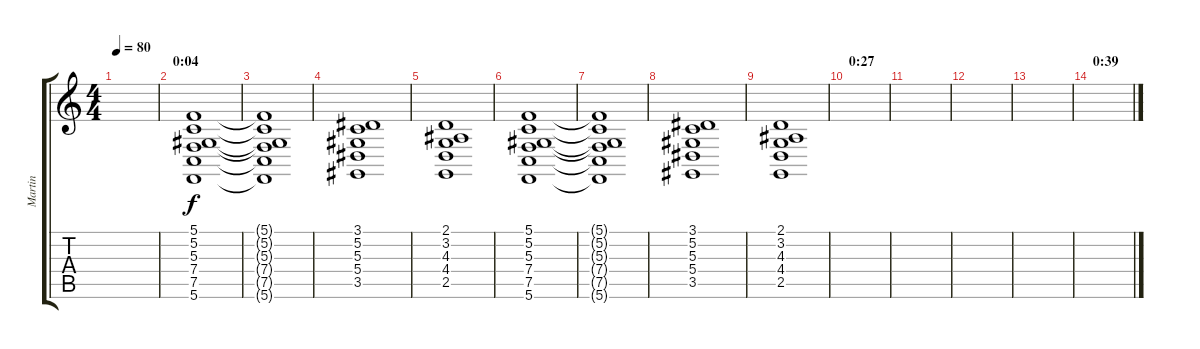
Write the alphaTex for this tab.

\track ("Martin" "Martin") {instrument choiraahs}
\staff {score tabs}
\tuning (C4 G3 Eb3 Bb2 F2 C2) {hide}
\ts (4 4)
\tempo 80
\clef g2
\ks c
|
\section ("" "0:04")
(5.1 5.2 5.3 7.4 7.5 5.6).1 |
(5.1{t} 5.2{t} 5.3{t} 7.4{t} 7.5{t} 5.6{t}).1 |
(3.1 5.2 5.3 5.4 3.5).1 |
(2.1 3.2 4.3 4.4 2.5).1 |
(5.1 5.2 5.3 7.4 7.5 5.6).1 |
(5.1{t} 5.2{t} 5.3{t} 7.4{t} 7.5{t} 5.6{t}).1 |
(3.1 5.2 5.3 5.4 3.5).1 |
(2.1 3.2 4.3 4.4 2.5).1 |
\section ("" "0:27")
|
|
|
|
\section ("" "0:39")
